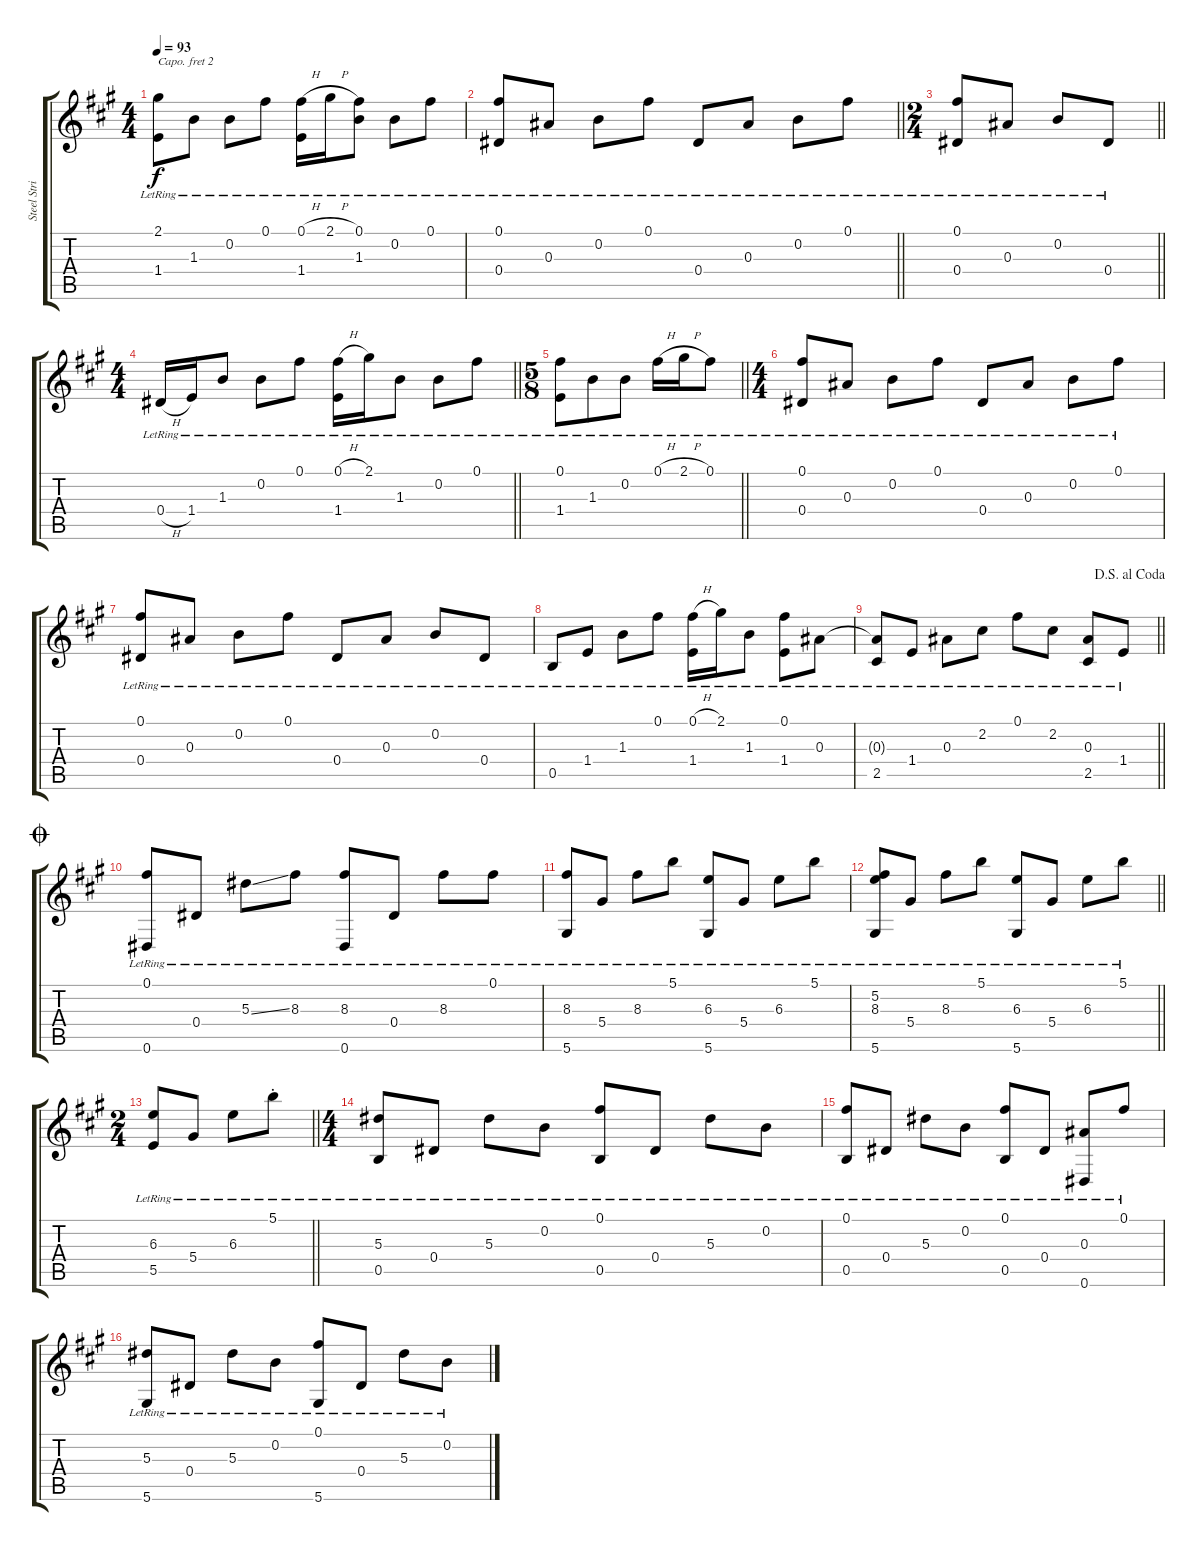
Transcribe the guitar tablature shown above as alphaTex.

\track ("Steel String Acoustic Guitar" "Steel Stri") {instrument acousticguitarsteel}
\staff {score tabs}
\capo 2
\tuning (E4 A3 Ab3 Db3 A2 Db2) {hide}
\ts (4 4)
\tempo 93
\clef g2
\ks a
(2.1{t} 1.4{lr}).8{dy f} 1.3{lr}.8 0.2{lr}.8 0.1{lr}.8 (0.1{h lr} 1.4{lr}).16 2.1{h lr}.16 (0.1{lr} 1.3{lr}).8 0.2{lr}.8 0.1{lr}.8 |
\barLineRight lightlight
(0.1{lr} 0.4{lr}).8 0.3{lr}.8 0.2{lr}.8 0.1{lr}.8 0.4{lr}.8 0.3{lr}.8 0.2{lr}.8 0.1{lr}.8 |
\ts (2 4)
\barLineRight lightlight
(0.1{lr} 0.4{lr}).8 0.3{lr}.8 0.2{lr}.8 0.4{lr}.8 |
\ts (4 4)
\barLineRight lightlight
0.4{h lr}.16 1.4{lr}.16 1.3{lr}.8 0.2{lr}.8 0.1{lr}.8 (0.1{h lr} 1.4{lr}).16 2.1{lr}.16 1.3{lr}.8 0.2{lr}.8 0.1{lr}.8 |
\ts (5 8)
\barLineRight lightlight
(0.1{lr} 1.4{lr}).8 1.3{lr}.8 0.2{lr}.8 0.1{h lr}.16 2.1{h lr}.16 0.1{lr}.8 |
\ts (4 4)
(0.1{lr} 0.4{lr}).8 0.3{lr}.8 0.2{lr}.8 0.1{lr}.8 0.4{lr}.8 0.3{lr}.8 0.2{lr}.8 0.1{lr}.8 |
(0.1{lr} 0.4{lr}).8 0.3{lr}.8 0.2{lr}.8 0.1{lr}.8 0.4{lr}.8 0.3{lr}.8 0.2{lr}.8 0.4{lr}.8 |
0.5{lr}.8 1.4{lr}.8 1.3{lr}.8 0.1{lr}.8 (0.1{h lr} 1.4{lr}).16 2.1{lr}.16 1.3{lr}.8 (0.1{lr} 1.4{lr}).8 0.3{lr}.8 |
\jump dalsegnoalcoda
\barLineRight lightlight
(0.3{t} 2.5{lr}).8 1.4{lr}.8 0.3{lr}.8 2.2{lr}.8 0.1{lr}.8 2.2{lr}.8 (0.3{lr} 2.5{lr}).8 1.4{lr}.8 |
\jump coda
(0.1{lr} 0.6{lr}).8 0.4{lr}.8 5.3{ss lr}.8 8.3{lr}.8 (8.3{lr} 0.6{lr}).8 0.4{lr}.8 8.3{lr}.8 0.1{lr}.8 |
(8.3{lr} 5.6{lr}).8 5.4{lr}.8 8.3{lr}.8 5.1{lr}.8 (6.3{lr} 5.6{lr}).8 5.4{lr}.8 6.3{lr}.8 5.1{lr}.8 |
\barLineRight lightlight
(5.2{lr} 8.3{lr} 5.6{lr}).8 5.4{lr}.8 8.3{lr}.8 5.1{lr}.8 (6.3{lr} 5.6{lr}).8 5.4{lr}.8 6.3{lr}.8 5.1{lr}.8 |
\ts (2 4)
\barLineRight lightlight
(6.3{lr} 5.5{lr}).8 5.4{lr}.8 6.3{lr}.8 5.1{st lr}.8 |
\ts (4 4)
(5.3{lr} 0.5{lr}).8 0.4{lr}.8 5.3{lr}.8 0.2{lr}.8 (0.1{lr} 0.5{lr}).8 0.4{lr}.8 5.3{lr}.8 0.2{lr}.8 |
(0.1{lr} 0.5{lr}).8 0.4{lr}.8 5.3{lr}.8 0.2{lr}.8 (0.1{lr} 0.5{lr}).8 0.4{lr}.8 (0.3{lr} 0.6{lr}).8 0.1{lr}.8 |
(5.3{lr} 5.6{lr}).8 0.4{lr}.8 5.3{lr}.8 0.2{lr}.8 (0.1{lr} 5.6{lr}).8 0.4{lr}.8 5.3{lr}.8 0.2{lr}.8
